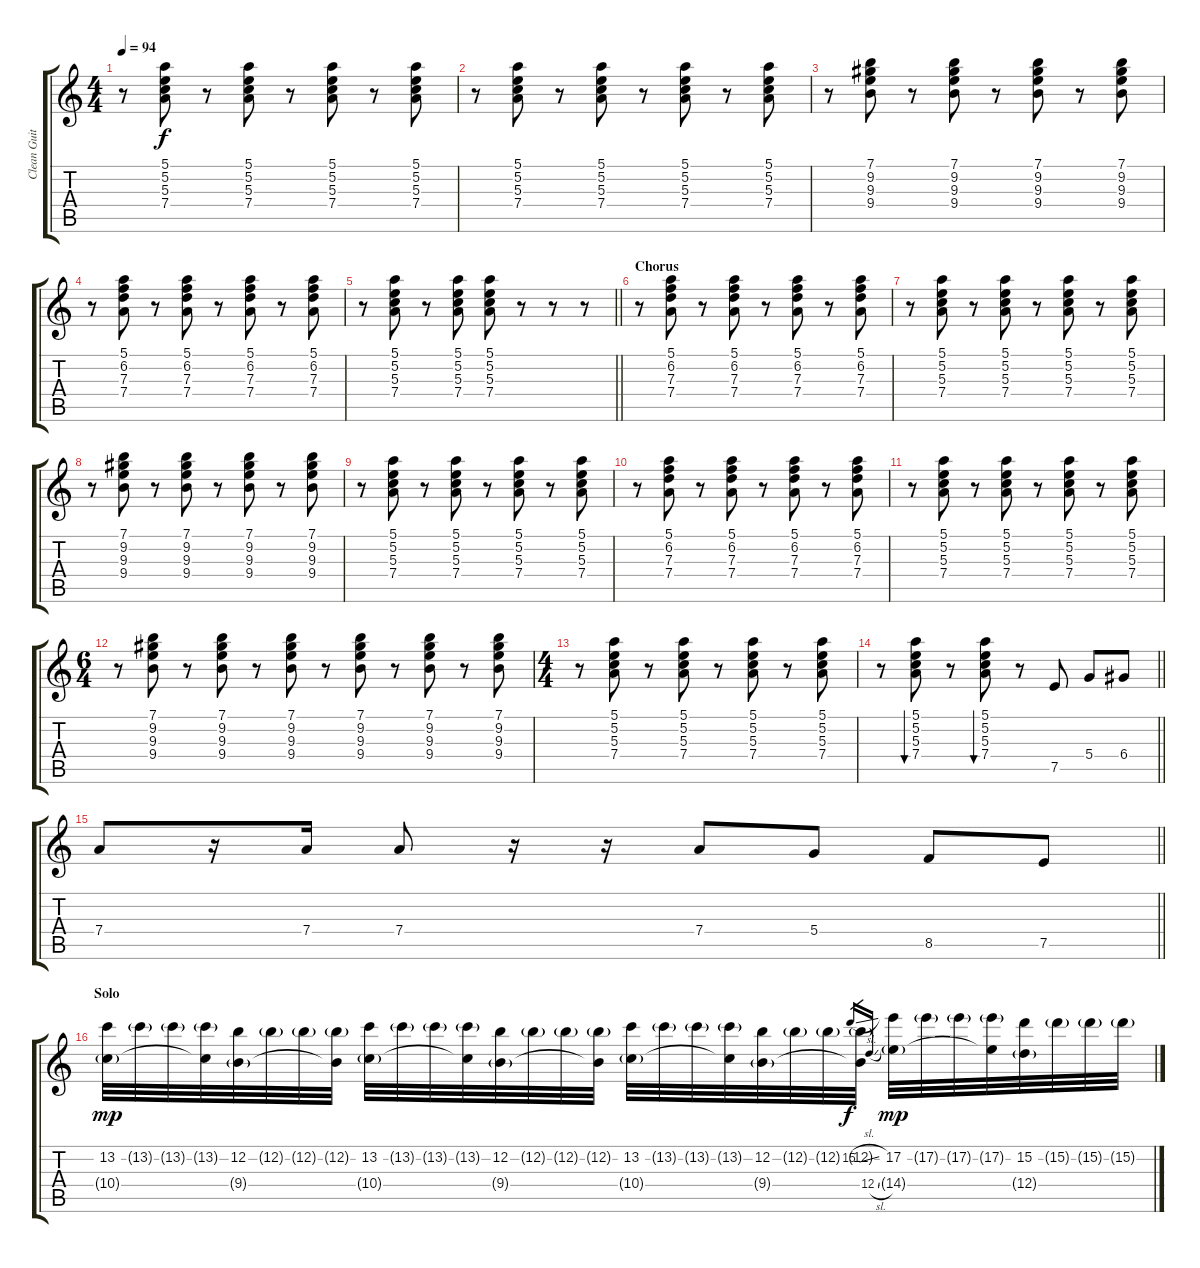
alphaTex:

\track ("Clean Guitar" "Clean Guit") {instrument electricguitarclean}
\staff {score tabs}
\tuning (E4 B3 G3 D3 A2 E2) {hide}
\ts (4 4)
\tempo 94
\clef g2
\ks c
r.8{dy f} (5.1 5.2 5.3 7.4).8 r.8 (5.1 5.2 5.3 7.4).8 r.8 (5.1 5.2 5.3 7.4).8 r.8 (5.1 5.2 5.3 7.4).8 |
r.8 (5.1 5.2 5.3 7.4).8 r.8 (5.1 5.2 5.3 7.4).8 r.8 (5.1 5.2 5.3 7.4).8 r.8 (5.1 5.2 5.3 7.4).8 |
r.8 (7.1 9.2 9.3 9.4).8 r.8 (7.1 9.2 9.3 9.4).8 r.8 (7.1 9.2 9.3 9.4).8 r.8 (7.1 9.2 9.3 9.4).8 |
r.8 (5.1 6.2 7.3 7.4).8 r.8 (5.1 6.2 7.3 7.4).8 r.8 (5.1 6.2 7.3 7.4).8 r.8 (5.1 6.2 7.3 7.4).8 |
\barLineRight lightlight
r.8 (5.1 5.2 5.3 7.4).8 r.8 (5.1 5.2 5.3 7.4).8 (5.1 5.2 5.3 7.4).8 r.8 r.8 r.8 |
\section ("" "Chorus")
r.8 (5.1 6.2 7.3 7.4).8 r.8 (5.1 6.2 7.3 7.4).8 r.8 (5.1 6.2 7.3 7.4).8 r.8 (5.1 6.2 7.3 7.4).8 |
r.8 (5.1 5.2 5.3 7.4).8 r.8 (5.1 5.2 5.3 7.4).8 r.8 (5.1 5.2 5.3 7.4).8 r.8 (5.1 5.2 5.3 7.4).8 |
r.8 (7.1 9.2 9.3 9.4).8 r.8 (7.1 9.2 9.3 9.4).8 r.8 (7.1 9.2 9.3 9.4).8 r.8 (7.1 9.2 9.3 9.4).8 |
r.8 (5.1 5.2 5.3 7.4).8 r.8 (5.1 5.2 5.3 7.4).8 r.8 (5.1 5.2 5.3 7.4).8 r.8 (5.1 5.2 5.3 7.4).8 |
r.8 (5.1 6.2 7.3 7.4).8 r.8 (5.1 6.2 7.3 7.4).8 r.8 (5.1 6.2 7.3 7.4).8 r.8 (5.1 6.2 7.3 7.4).8 |
r.8 (5.1 5.2 5.3 7.4).8 r.8 (5.1 5.2 5.3 7.4).8 r.8 (5.1 5.2 5.3 7.4).8 r.8 (5.1 5.2 5.3 7.4).8 |
\ts (6 4)
r.8 (7.1 9.2 9.3 9.4).8 r.8 (7.1 9.2 9.3 9.4).8 r.8 (7.1 9.2 9.3 9.4).8 r.8 (7.1 9.2 9.3 9.4).8 r.8 (7.1 9.2 9.3 9.4).8 r.8 (7.1 9.2 9.3 9.4).8 |
\ts (4 4)
r.8 (5.1 5.2 5.3 7.4).8 r.8 (5.1 5.2 5.3 7.4).8 r.8 (5.1 5.2 5.3 7.4).8 r.8 (5.1 5.2 5.3 7.4).8 |
\barLineRight lightlight
r.8 (5.1 5.2 5.3 7.4).8{bu 60} r.8 (5.1 5.2 5.3 7.4).8{bu 60} r.8 7.5.8 5.4.8 6.4.8 |
\barLineRight lightlight
7.4.8 r.16 7.4.16 7.4.8 r.16 r.16 7.4.8 5.4.8 8.5.8 7.5.8 |
\section ("" "Solo")
(13.2 10.4{g}).32{dy mp} 13.2{g}.32 13.2{g}.32 (13.2{g} 10.4{t}).32 (12.2 9.4{g}).32 12.2{g}.32 12.2{g}.32 (12.2{g} 9.4{t}).32 (13.2 10.4{g}).32 13.2{g}.32 13.2{g}.32 (13.2{g} 10.4{t}).32 (12.2 9.4{g}).32 12.2{g}.32 12.2{g}.32 (12.2{g} 9.4{t}).32 (13.2 10.4{g}).32 13.2{g}.32 13.2{g}.32 (13.2{g} 10.4{t}).32 (12.2 9.4{g}).32 12.2{g}.32 12.2{g}.32 (12.2{g} 9.4{t}).32 15.2{sl}.16{gr dy f} 12.4{sl}.16{gr} (17.2 14.4{g}).32{dy mp} 17.2{g}.32 17.2{g}.32 (17.2{g} 14.4{t}).32 (15.2 12.4{g}).32 15.2{g}.32 15.2{g}.32 15.2{g}.32
